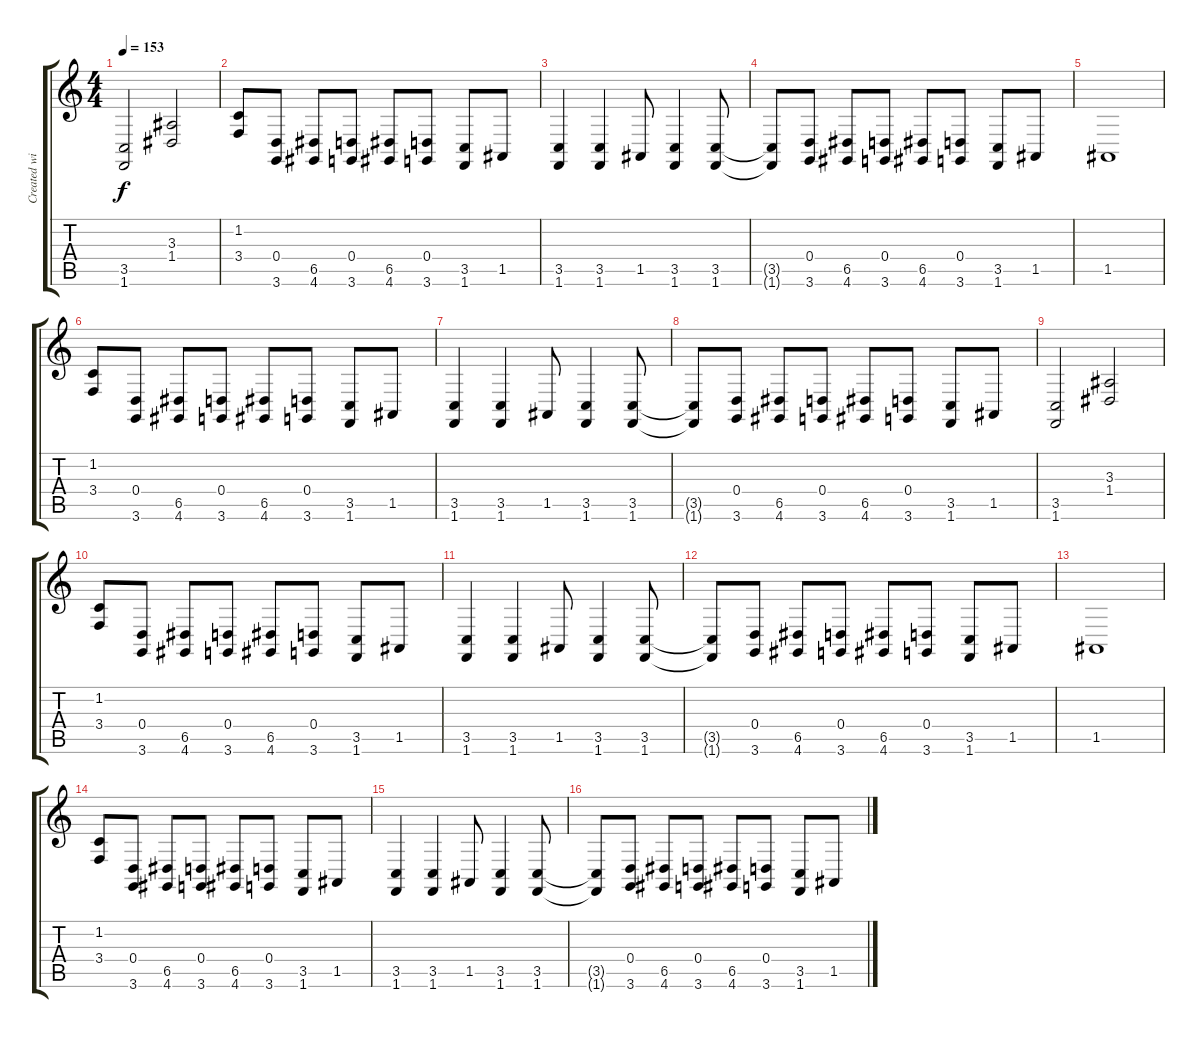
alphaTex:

\track ("Created with" "Created wi") {instrument gunshot}
\staff {score tabs}
\tuning (E4 B3 G3 D3 A2 E2) {hide}
\ts (4 4)
\tempo 153
\clef g2
\ks c
(3.5 1.6).2{dy f} (3.3 1.4).2 |
(1.2 3.4).8{volume 16} (0.4 3.6).8 (6.5 4.6).8 (0.4 3.6).8 (6.5 4.6).8 (0.4 3.6).8 (3.5 1.6).8 1.5.8 |
(3.5 1.6).4 (3.5 1.6).4{volume 16} 1.5.8{volume 16} (3.5 1.6).4{volume 16} (3.5 1.6).8{volume 16} |
(3.5{t} 1.6{t}).8 (0.4 3.6).8 (6.5 4.6).8 (0.4 3.6).8 (6.5 4.6).8 (0.4 3.6).8 (3.5 1.6).8 1.5.8 |
1.5.1 |
(1.2 3.4).8 (0.4 3.6).8 (6.5 4.6).8 (0.4 3.6).8 (6.5 4.6).8 (0.4 3.6).8 (3.5 1.6).8 1.5.8 |
(3.5 1.6).4 (3.5 1.6).4{volume 16} 1.5.8{volume 16} (3.5 1.6).4 (3.5 1.6).8{volume 16} |
(3.5{t} 1.6{t}).8 (0.4 3.6).8 (6.5 4.6).8 (0.4 3.6).8 (6.5 4.6).8 (0.4 3.6).8 (3.5 1.6).8 1.5.8 |
(3.5 1.6).2 (3.3 1.4).2 |
(1.2 3.4).8{volume 16} (0.4 3.6).8 (6.5 4.6).8 (0.4 3.6).8 (6.5 4.6).8 (0.4 3.6).8 (3.5 1.6).8 1.5.8 |
(3.5 1.6).4 (3.5 1.6).4{volume 16} 1.5.8{volume 16} (3.5 1.6).4{volume 16} (3.5 1.6).8{volume 16} |
(3.5{t} 1.6{t}).8 (0.4 3.6).8 (6.5 4.6).8 (0.4 3.6).8 (6.5 4.6).8 (0.4 3.6).8 (3.5 1.6).8 1.5.8 |
1.5.1 |
(1.2 3.4).8 (0.4 3.6).8 (6.5 4.6).8 (0.4 3.6).8 (6.5 4.6).8 (0.4 3.6).8 (3.5 1.6).8 1.5.8 |
(3.5 1.6).4 (3.5 1.6).4{volume 16} 1.5.8{volume 16} (3.5 1.6).4 (3.5 1.6).8{volume 16} |
(3.5{t} 1.6{t}).8 (0.4 3.6).8 (6.5 4.6).8 (0.4 3.6).8 (6.5 4.6).8 (0.4 3.6).8 (3.5 1.6).8 1.5.8
